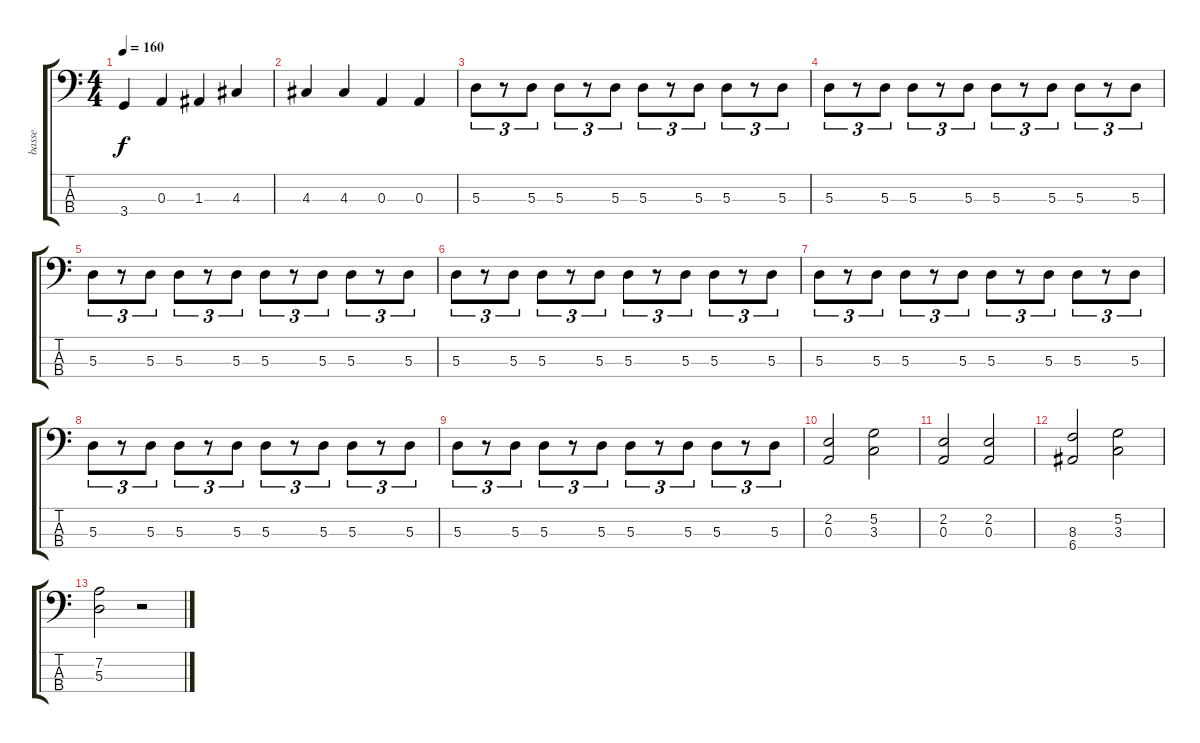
\track ("basse" "basse") {instrument electricbasspick}
\staff {score tabs}
\tuning (G2 D2 A1 E1) {hide}
\ts (4 4)
\tempo 160
\clef f4
\ks c
3.4.4{dy f} 0.3.4 1.3.4 4.3.4 |
4.3.4 4.3.4 0.3.4 0.3.4 |
5.3.8{tu (3 2)} r.8{tu (3 2)} 5.3.8{tu (3 2)} 5.3.8{tu (3 2)} r.8{tu (3 2)} 5.3.8{tu (3 2)} 5.3.8{tu (3 2)} r.8{tu (3 2)} 5.3.8{tu (3 2)} 5.3.8{tu (3 2)} r.8{tu (3 2)} 5.3.8{tu (3 2)} |
5.3.8{tu (3 2)} r.8{tu (3 2)} 5.3.8{tu (3 2)} 5.3.8{tu (3 2)} r.8{tu (3 2)} 5.3.8{tu (3 2)} 5.3.8{tu (3 2)} r.8{tu (3 2)} 5.3.8{tu (3 2)} 5.3.8{tu (3 2)} r.8{tu (3 2)} 5.3.8{tu (3 2)} |
5.3.8{tu (3 2)} r.8{tu (3 2)} 5.3.8{tu (3 2)} 5.3.8{tu (3 2)} r.8{tu (3 2)} 5.3.8{tu (3 2)} 5.3.8{tu (3 2)} r.8{tu (3 2)} 5.3.8{tu (3 2)} 5.3.8{tu (3 2)} r.8{tu (3 2)} 5.3.8{tu (3 2)} |
5.3.8{tu (3 2)} r.8{tu (3 2)} 5.3.8{tu (3 2)} 5.3.8{tu (3 2)} r.8{tu (3 2)} 5.3.8{tu (3 2)} 5.3.8{tu (3 2)} r.8{tu (3 2)} 5.3.8{tu (3 2)} 5.3.8{tu (3 2)} r.8{tu (3 2)} 5.3.8{tu (3 2)} |
5.3.8{tu (3 2)} r.8{tu (3 2)} 5.3.8{tu (3 2)} 5.3.8{tu (3 2)} r.8{tu (3 2)} 5.3.8{tu (3 2)} 5.3.8{tu (3 2)} r.8{tu (3 2)} 5.3.8{tu (3 2)} 5.3.8{tu (3 2)} r.8{tu (3 2)} 5.3.8{tu (3 2)} |
5.3.8{tu (3 2)} r.8{tu (3 2)} 5.3.8{tu (3 2)} 5.3.8{tu (3 2)} r.8{tu (3 2)} 5.3.8{tu (3 2)} 5.3.8{tu (3 2)} r.8{tu (3 2)} 5.3.8{tu (3 2)} 5.3.8{tu (3 2)} r.8{tu (3 2)} 5.3.8{tu (3 2)} |
5.3.8{tu (3 2)} r.8{tu (3 2)} 5.3.8{tu (3 2)} 5.3.8{tu (3 2)} r.8{tu (3 2)} 5.3.8{tu (3 2)} 5.3.8{tu (3 2)} r.8{tu (3 2)} 5.3.8{tu (3 2)} 5.3.8{tu (3 2)} r.8{tu (3 2)} 5.3.8{tu (3 2)} |
(2.2 0.3).2 (5.2 3.3).2 |
(2.2 0.3).2 (2.2 0.3).2 |
(8.3 6.4).2 (5.2 3.3).2 |
(7.2 5.3).2 r.2
